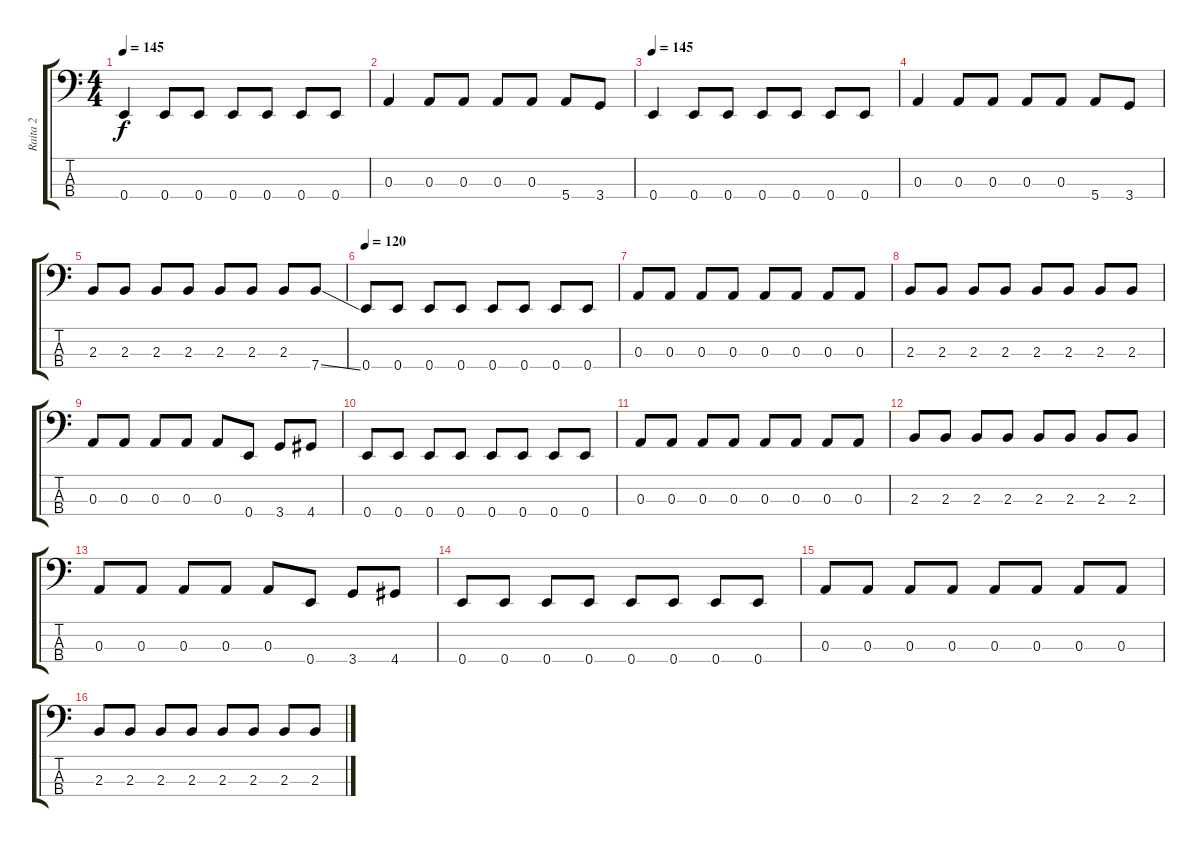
\track ("Raita 2" "Raita 2") {instrument electricbasspick}
\staff {score tabs}
\tuning (G2 D2 A1 E1) {hide}
\ts (4 4)
\tempo 145
\clef f4
\ks c
0.4.4{dy f} 0.4.8 0.4.8 0.4.8 0.4.8 0.4.8 0.4.8 |
0.3.4 0.3.8 0.3.8 0.3.8 0.3.8 5.4.8 3.4.8 |
\tempo 145
0.4.4 0.4.8 0.4.8 0.4.8 0.4.8 0.4.8 0.4.8 |
0.3.4 0.3.8 0.3.8 0.3.8 0.3.8 5.4.8 3.4.8 |
2.3.8 2.3.8 2.3.8 2.3.8 2.3.8 2.3.8 2.3.8 7.4{ss}.8 |
\tempo 120
0.4.8 0.4.8 0.4.8 0.4.8 0.4.8 0.4.8 0.4.8 0.4.8 |
0.3.8 0.3.8 0.3.8 0.3.8 0.3.8 0.3.8 0.3.8 0.3.8 |
2.3.8 2.3.8 2.3.8 2.3.8 2.3.8 2.3.8 2.3.8 2.3.8 |
0.3.8 0.3.8 0.3.8 0.3.8 0.3.8 0.4.8 3.4.8 4.4.8 |
0.4.8 0.4.8 0.4.8 0.4.8 0.4.8 0.4.8 0.4.8 0.4.8 |
0.3.8 0.3.8 0.3.8 0.3.8 0.3.8 0.3.8 0.3.8 0.3.8 |
2.3.8 2.3.8 2.3.8 2.3.8 2.3.8 2.3.8 2.3.8 2.3.8 |
0.3.8 0.3.8 0.3.8 0.3.8 0.3.8 0.4.8 3.4.8 4.4.8 |
0.4.8 0.4.8 0.4.8 0.4.8 0.4.8 0.4.8 0.4.8 0.4.8 |
0.3.8 0.3.8 0.3.8 0.3.8 0.3.8 0.3.8 0.3.8 0.3.8 |
2.3.8 2.3.8 2.3.8 2.3.8 2.3.8 2.3.8 2.3.8 2.3.8
